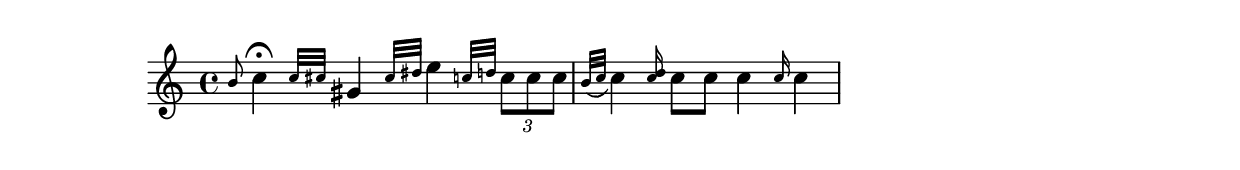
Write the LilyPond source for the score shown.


\version "2.1.7"

\header{
texidoc="
Grace notes are typeset as an encapsulated piece of music. You can
have beams, notes, chords, stems etc. within a @code{\grace} section.
Slurs that start within a grace section, but aren't ended are attached
to the next normal note.  Grace notes have zero duration.  If there
are tuplets, the grace notes won't be under the brace.  Grace notes
can have accidentals, but they are (currently) spaced at a fixed
distance.  Grace notes (of course) come before the accidentals of the
main note.  Grace notes can also be positioned after the main note.

Grace notes without beams should have a slash, if @code{flagStyle} is
not set.  Main note scripts don't end up on the grace note.

"
}

\score {\notes \context Voice = VA \relative c'' {
	\grace b8 c4\fermata
	\grace {  c32[ cis32] } gis4
	\grace {  cis32[ dis32] } e4
	\grace {  c32[ d] }\times 2/3 {  c8[ c c] }
	 \grace {  b32[ ( c32] }   c4)
	\grace  <c d>16  c8[ c8]
%	\grace  c16  c8[ c8]
        %% broken?
	%%\grace  { \property Grace.graceAlignPosition = \right c16} c4
	c4 \grace  { c16 } c4
}
\paper {raggedright = ##t}
\midi{ }
}

